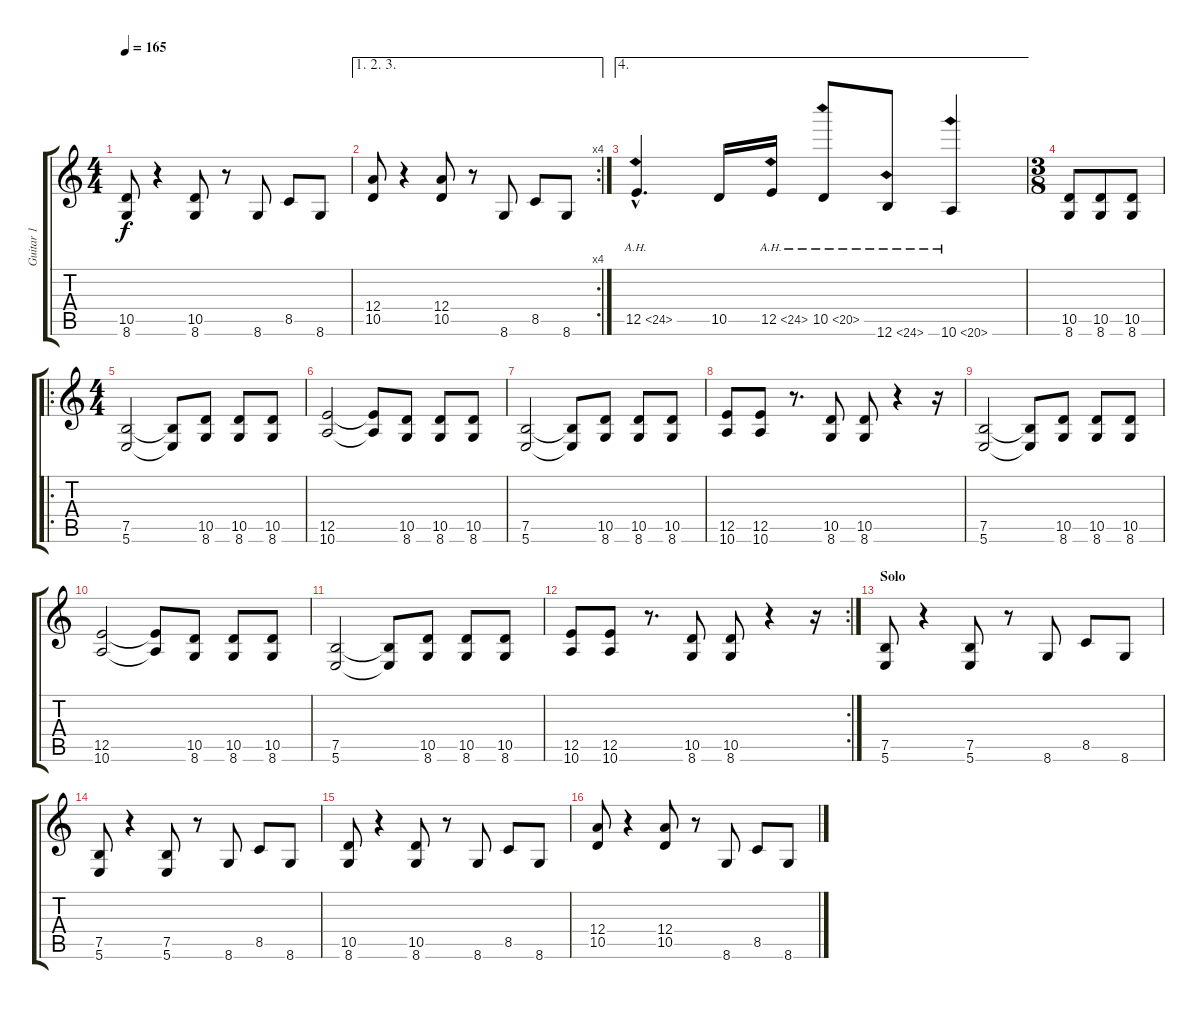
\track ("Guitar 1" "Guitar 1") {instrument distortionguitar}
\staff {score tabs}
\tuning (B3 Gb3 D3 A2 E2 B1) {hide}
\ts (4 4)
\tempo 165
\clef g2
\ks c
(10.5 8.6).8{dy f} r.4 (10.5 8.6).8 r.8 8.6.8 8.5.8 8.6.8 |
\ae (1 2 3)
\rc 4
(12.4 10.5).8 r.4 (12.4 10.5).8 r.8 8.6.8 8.5.8 8.6.8 |
\ae 4
12.5{ah 12 hac}.4{d} 10.5.16 12.5{ah 12}.16 10.5{ah 10}.8 12.6{ah 12}.8 10.6{ah 10}.4 |
\ts (3 8)
(10.5 8.6).8 (10.5 8.6).8 (10.5 8.6).8 |
\ro
\ts (4 4)
(7.5 5.6).2 (7.5{t} 5.6{t}).8 (10.5 8.6).8 (10.5 8.6).8 (10.5 8.6).8 |
(12.5 10.6).2 (12.5{t} 10.6{t}).8 (10.5 8.6).8 (10.5 8.6).8 (10.5 8.6).8 |
(7.5 5.6).2 (7.5{t} 5.6{t}).8 (10.5 8.6).8 (10.5 8.6).8 (10.5 8.6).8 |
(12.5 10.6).8 (12.5 10.6).8 r.8{d} (10.5 8.6).8 (10.5 8.6).8 r.4 r.16 |
(7.5 5.6).2 (7.5{t} 5.6{t}).8 (10.5 8.6).8 (10.5 8.6).8 (10.5 8.6).8 |
(12.5 10.6).2 (12.5{t} 10.6{t}).8 (10.5 8.6).8 (10.5 8.6).8 (10.5 8.6).8 |
(7.5 5.6).2 (7.5{t} 5.6{t}).8 (10.5 8.6).8 (10.5 8.6).8 (10.5 8.6).8 |
\rc 2
(12.5 10.6).8 (12.5 10.6).8 r.8{d} (10.5 8.6).8 (10.5 8.6).8 r.4 r.16 |
\section ("" "Solo")
(7.5 5.6).8 r.4 (7.5 5.6).8 r.8 8.6.8 8.5.8 8.6.8 |
(7.5 5.6).8 r.4 (7.5 5.6).8 r.8 8.6.8 8.5.8 8.6.8 |
(10.5 8.6).8 r.4 (10.5 8.6).8 r.8 8.6.8 8.5.8 8.6.8 |
(12.4 10.5).8 r.4 (12.4 10.5).8 r.8 8.6.8 8.5.8 8.6.8
